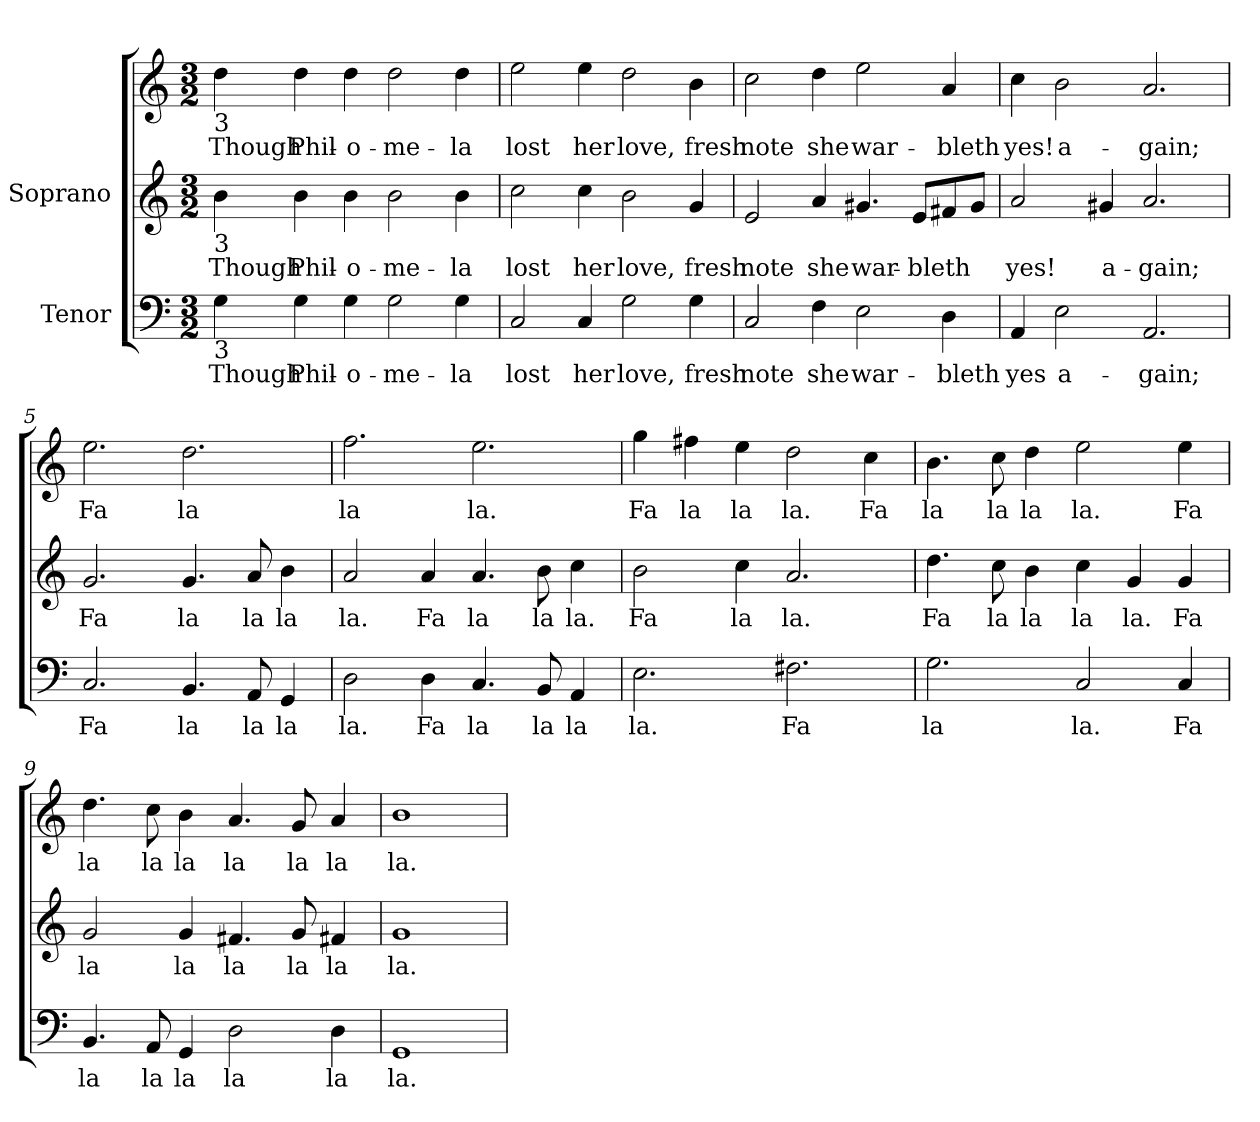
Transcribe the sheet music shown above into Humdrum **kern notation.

**kern	**text	**kern	**text	**kern	**text
*part2	*part2	*part1	*part1	*part1	*part1
*staff3	*staff3	*staff2	*staff2	*staff1	*staff1
*I"Tenor	*	*I"Soprano	*	*	*
!!LO:PB:g=z
*stria5	*	*stria5	*	*stria5	*
*clefF4	*	*clefG2	*	*clefG2	*
*M3/2	*	*M3/2	*	*M3/2	*
*MM234	*	*MM234	*	*MM234	*
=1	=1	=1	=1	=1	=1
!	!	!	!	!LO:TX:b:t=3	!
!	!	!LO:TX:b:t=3	!	!	!
!LO:TX:b:t=3	!	!	!	!	!
!	!LO:LY:b:cj	!	!LO:LY:b:cj	!	!LO:LY:b:cj
4G\	Though	4b\	Though	4dd\	Though
!	!LO:LY:b:cj	!	!LO:LY:b:cj	!	!LO:LY:b:cj
4G\	Phil-	4b\	Phil-	4dd\	Phil-
!	!LO:LY:b:cj	!	!LO:LY:b:cj	!	!LO:LY:b:cj
4G\	-o-	4b\	-o-	4dd\	-o-
!	!LO:LY:b:cj	!	!LO:LY:b:cj	!	!LO:LY:b:cj
2G\	-me-	2b\	-me-	2dd\	-me-
!	!LO:LY:b:cj	!	!LO:LY:b:cj	!	!LO:LY:b:cj
4G\	-la	4b\	-la	4dd\	-la
=2	=2	=2	=2	=2	=2
!	!LO:LY:b:cj	!	!LO:LY:b:cj	!	!LO:LY:b:cj
2C/	lost	2cc\	lost	2ee\	lost
!	!LO:LY:b:cj	!	!LO:LY:b:cj	!	!LO:LY:b:cj
4C/	her	4cc\	her	4ee\	her
!	!LO:LY:b:cj	!	!LO:LY:b:cj	!	!LO:LY:b:cj
2G\	love,	2b\	love,	2dd\	love,
!	!LO:LY:b:cj	!	!LO:LY:b:cj	!	!LO:LY:b:cj
4G\	fresh	4g/	fresh	4b\	fresh
=3	=3	=3	=3	=3	=3
!	!LO:LY:b:cj	!	!LO:LY:b:cj	!	!LO:LY:b:cj
2C/	note	2e/	note	2cc\	note
!	!LO:LY:b:cj	!	!LO:LY:b:cj	!	!LO:LY:b:cj
4F\	she	4a/	she	4dd\	she
!	!LO:LY:b:cj	!	!LO:LY:b:cj	!	!LO:LY:b:cj
2E\	war-	4.g#X/	war-	2ee\	war-
!	!	!	!LO:LY:b:cj	!	!
.	.	8e/L	-bleth	.	.
!	!LO:LY:b:cj	!	!LO:LY:b:cj	!	!LO:LY:b:cj
4D\	-bleth	8f#X/	.	4a/	-bleth
!	!	!	!LO:LY:b:cj	!	!
.	.	8g#/J	.	.	.
!!LO:LB:g=z
=4	=4	=4	=4	=4	=4
!	!LO:LY:b:cj	!	!LO:LY:b:cj	!	!LO:LY:b:cj
4AA/	yes	2a/	yes!	4cc\	yes!
!	!LO:LY:b:cj	!	!	!	!LO:LY:b:cj
2E\	a-	.	.	2b\	a-
!	!	!	!LO:LY:b:cj	!	!
.	.	4g#X/	a-	.	.
!	!LO:LY:b:cj	!	!LO:LY:b:cj	!	!LO:LY:b:cj
2.AA/	-gain;	2.a/	-gain;	2.a/	-gain;
=5	=5	=5	=5	=5	=5
!	!LO:LY:b:cj	!	!LO:LY:b:cj	!	!LO:LY:b:cj
2.C/	Fa	2.g/	Fa	2.ee\	Fa
!	!LO:LY:b:cj	!	!LO:LY:b:cj	!	!LO:LY:b:cj
4.BB/	la	4.g/	la	2.dd\	la
!	!LO:LY:b:cj	!	!LO:LY:b:cj	!	!
8AA/	la	8a/	la	.	.
!	!LO:LY:b:cj	!	!LO:LY:b:cj	!	!
4GG/	la	4b\	la	.	.
=6	=6	=6	=6	=6	=6
!	!LO:LY:b:cj	!	!LO:LY:b:cj	!	!LO:LY:b:cj
2D\	la.	2a/	la.	2.ff\	la
!	!LO:LY:b:cj	!	!LO:LY:b:cj	!	!
4D\	Fa	4a/	Fa	.	.
!	!LO:LY:b:cj	!	!LO:LY:b:cj	!	!LO:LY:b:cj
4.C/	la	4.a/	la	2.ee\	la.
!	!LO:LY:b:cj	!	!LO:LY:b:cj	!	!
8BB/	la	8b\	la	.	.
!	!LO:LY:b:cj	!	!LO:LY:b:cj	!	!
4AA/	la	4cc\	la.	.	.
=7	=7	=7	=7	=7	=7
!	!LO:LY:b:cj	!	!LO:LY:b:cj	!	!LO:LY:b:cj
2.E\	la.	2b\	Fa	4gg\	Fa
!	!	!	!	!	!LO:LY:b:cj
.	.	.	.	4ff#X\	la
!	!	!	!LO:LY:b:cj	!	!LO:LY:b:cj
.	.	4cc\	la	4ee\	la
!	!LO:LY:b:cj	!	!LO:LY:b:cj	!	!LO:LY:b:cj
2.F#X\	Fa	2.a/	la.	2dd\	la.
!	!	!	!	!	!LO:LY:b:cj
.	.	.	.	4cc\	Fa
!!LO:LB:g=z
=8	=8	=8	=8	=8	=8
!	!LO:LY:b:cj	!	!LO:LY:b:cj	!	!LO:LY:b:cj
2.G\	la	4.dd\	Fa	4.b\	la
!	!	!	!LO:LY:b:cj	!	!LO:LY:b:cj
.	.	8cc\	la	8cc\	la
!	!	!	!LO:LY:b:cj	!	!LO:LY:b:cj
.	.	4b\	la	4dd\	la
!	!LO:LY:b:cj	!	!LO:LY:b:cj	!	!LO:LY:b:cj
2C/	la.	4cc\	la	2ee\	la.
!	!	!	!LO:LY:b:cj	!	!
.	.	4g/	la.	.	.
!	!LO:LY:b:cj	!	!LO:LY:b:cj	!	!LO:LY:b:cj
4C/	Fa	4g/	Fa	4ee\	Fa
=9	=9	=9	=9	=9	=9
!	!LO:LY:b:cj	!	!LO:LY:b:cj	!	!LO:LY:b:cj
4.BB/	la	2g/	la	4.dd\	la
!	!LO:LY:b:cj	!	!	!	!LO:LY:b:cj
8AA/	la	.	.	8cc\	la
!	!LO:LY:b:cj	!	!LO:LY:b:cj	!	!LO:LY:b:cj
4GG/	la	4g/	la	4b\	la
!	!LO:LY:b:cj	!	!LO:LY:b:cj	!	!LO:LY:b:cj
2D\	la	4.f#X/	la	4.a/	la
!	!	!	!LO:LY:b:cj	!	!LO:LY:b:cj
.	.	8g/	la	8g/	la
!	!LO:LY:b:cj	!	!LO:LY:b:cj	!	!LO:LY:b:cj
4D\	la	4f#X/	la	4a/	la
=10	=10	=10	=10	=10	=10
!	!LO:LY:b:cj	!	!LO:LY:b:cj	!	!LO:LY:b:cj
1GG	la.	1g	la.	1b	la.
=	=	=	=	=	=
*-	*-	*-	*-	*-	*-
